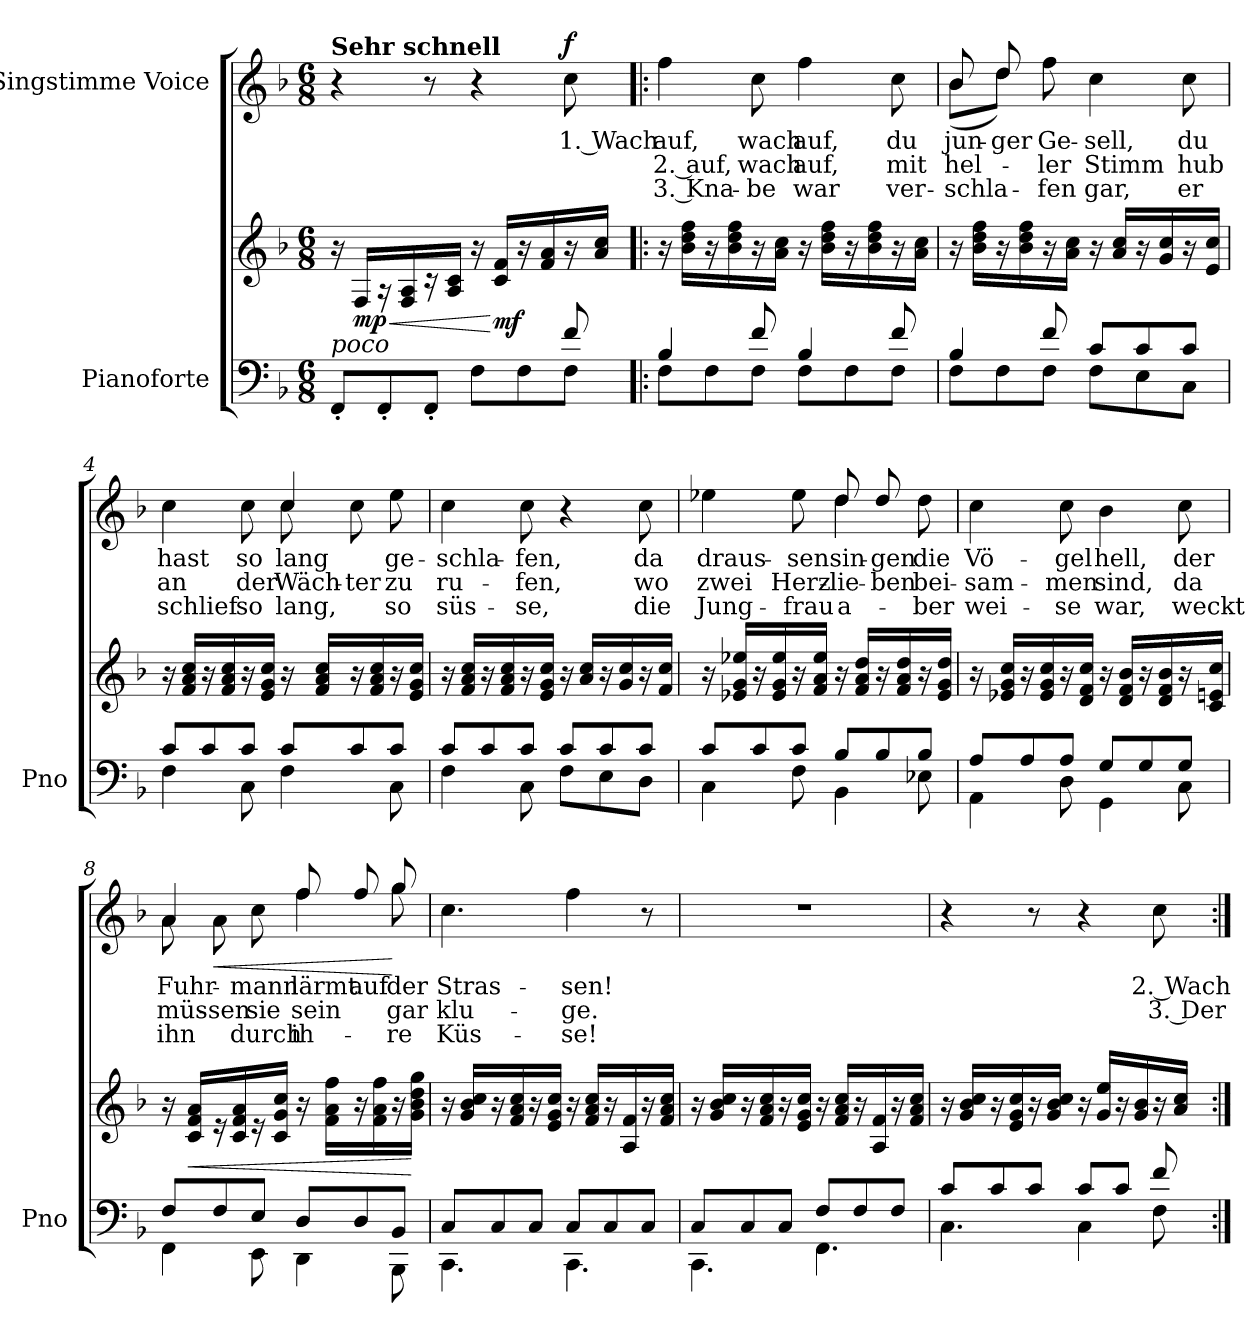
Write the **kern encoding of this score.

**kern	**kern	**dynam	**kern	**text	**text	**text	**dynam
*part2	*part2	*part2	*part1	*part1	*part1	*part1	*part1
*staff3	*staff2	*staff2/3	*staff1	*staff1	*staff1	*staff1	*staff1
*I"Pianoforte	*	*	*I"Singstimme Voice	*	*	*	*
*I'Pno	*	*	*	*	*	*	*
*clefF4	*clefG2	*	*clefG2	*	*	*	*
*k[b-]	*k[b-]	*	*k[b-]	*	*	*	*
*M6/8	*M6/8	*	*M6/8	*	*	*	*
=1	=1	=1	=1	=1	=1	=1	=1
*^	*	*	*	*	*	*	*
!	!	!	!	!LO:TX:a:B:t=Sehr schnell	!	!	!	!
!LO:TX:a:i:t=poco	!	!	!	!	!	!	!	!
4.rFyy	8FF'/L	16r	.	4r	.	.	.	.
!	!	!	!LO:HP:b	!	!	!	!	!
!	!	!	!LO:DY:n=1:b	!	!	!	!	!
.	.	16F/LL	< mp	.	.	.	.	.
.	8FF'/	16r	.	.	.	.	.	.
.	.	16F/ 16A/	.	.	.	.	.	.
.	8FF'/J	16r	.	8r	.	.	.	.
.	.	16A/ 16c/JJ	.	.	.	.	.	.
4ryy	8F\L	16r	.	4r	.	.	.	.
!	!	!	!LO:DY:n=2:b	!	!	!	!	!
.	.	16c/ 16f/LL	[ mf	.	.	.	.	.
.	8F\	16r	.	.	.	.	.	.
.	.	16f/ 16a/	.	.	.	.	.	.
!	!	!	!	!	!LO:LY:b	!	!	!LO:DY:a
8f/	8F\J	16r	.	8cc\	1. Wach	.	.	f
.	.	16a/ 16cc/JJ	.	.	.	.	.	.
=2!|:	=2!|:	=2!|:	=2!|:	=2!|:	=2!|:	=2!|:	=2!|:	=2!|:
!	!	!	!	!	!LO:LY:b	!LO:LY:b	!LO:LY:b	!
4B-/	8F\L	16r	.	4ff\	auf,	2. auf,	3. Kna-	.
.	.	16b-\ 16dd\ 16ff\LL	.	.	.	.	.	.
.	8F\	16r	.	.	.	.	.	.
.	.	16b-\ 16dd\ 16ff\	.	.	.	.	.	.
!	!	!	!	!	!LO:LY:b	!LO:LY:b	!LO:LY:b	!
8f/	8F\J	16r	.	8cc\	wach	wach	-be	.
.	.	16a\ 16cc\JJ	.	.	.	.	.	.
!	!	!	!	!	!LO:LY:b	!LO:LY:b	!LO:LY:b	!
4B-/	8F\L	16r	.	4ff\	auf,	auf,	war	.
.	.	16b-\ 16dd\ 16ff\LL	.	.	.	.	.	.
.	8F\	16r	.	.	.	.	.	.
.	.	16b-\ 16dd\ 16ff\	.	.	.	.	.	.
!	!	!	!	!	!LO:LY:b	!LO:LY:b	!LO:LY:b	!
8f/	8F\J	16r	.	8cc\	du	mit	ver-	.
.	.	16a\ 16cc\JJ	.	.	.	.	.	.
!!LO:LB:g=z
=3	=3	=3	=3	=3	=3	=3	=3	=3
!	!	!	!	!	!LO:LY:b	!LO:LY:b	!LO:LY:b	!
*	*	*	*	*^	*	*	*	*
4B-/	8F\L	16r	.	8b-/	(<8b-\L	jun-	hel-	-schla-	.
.	.	16b-\ 16dd\ 16ff\LL	.	.	.	.	.	.	.
!	!	!	!	!	!	!LO:LY:b	!	!	!
.	8F\	16r	.	8dd/	8dd\J)	-ger	.	.	.
.	.	16b-\ 16dd\ 16ff\	.	.	.	.	.	.	.
!	!	!	!	!	!	!LO:LY:b	!LO:LY:b	!LO:LY:b	!
8f/	8F\J	16r	.	8ff\	2ryy	Ge-	-ler	-fen	.
.	.	16a\ 16cc\JJ	.	.	.	.	.	.	.
!	!	!	!	!	!	!LO:LY:b	!LO:LY:b	!LO:LY:b	!
8c/L	8F\L	16r	.	4cc\	.	-sell,	Stimm	gar,	.
.	.	16a/ 16cc/LL	.	.	.	.	.	.	.
8c/	8E\	16r	.	.	.	.	.	.	.
.	.	16g/ 16cc/	.	.	.	.	.	.	.
!	!	!	!	!	!	!LO:LY:b	!LO:LY:b	!LO:LY:b	!
8c/J	8C\J	16r	.	8cc\	.	du	hub	er	.
.	.	16e/ 16cc/JJ	.	.	.	.	.	.	.
=4	=4	=4	=4	=4	=4	=4	=4	=4	=4
!	!	!	!	!	!	!LO:LY:b	!LO:LY:b	!LO:LY:b	!
8c/L	4F\	16r	.	4cc\	4.ryy	hast	an	schlief	.
.	.	16f/ 16a/ 16cc/LL	.	.	.	.	.	.	.
8c/	.	16r	.	.	.	.	.	.	.
.	.	16f/ 16a/ 16cc/	.	.	.	.	.	.	.
!	!	!	!	!	!	!LO:LY:b	!LO:LY:b	!LO:LY:b	!
8c/J	8C\	16r	.	8cc\	.	so	der	so	.
.	.	16e/ 16g/ 16cc/JJ	.	.	.	.	.	.	.
!	!	!	!	!	!	!LO:LY:b	!LO:LY:b	!LO:LY:b	!
8c/L	4F\	16r	.	8cc\	4cc/	lang	Wäch-	lang,	.
.	.	16f/ 16a/ 16cc/LL	.	.	.	.	.	.	.
!	!	!	!	!	!	!	!LO:LY:b	!	!
8c/	.	16r	.	8cc\	.	.	-ter	.	.
.	.	16f/ 16a/ 16cc/	.	.	.	.	.	.	.
!	!	!	!	!	!	!LO:LY:b	!LO:LY:b	!LO:LY:b	!
8c/J	8C\	16r	.	8ee\	8ryy	ge-	zu	so	.
.	.	16e/ 16g/ 16cc/JJ	.	.	.	.	.	.	.
*	*	*	*	*v	*v	*	*	*	*
=5	=5	=5	=5	=5	=5	=5	=5	=5
!	!	!	!	!	!LO:LY:b	!LO:LY:b	!LO:LY:b	!
8c/L	4F\	16r	.	4cc\	-schla-	ru-	süs-	.
.	.	16f/ 16a/ 16cc/LL	.	.	.	.	.	.
8c/	.	16r	.	.	.	.	.	.
.	.	16f/ 16a/ 16cc/	.	.	.	.	.	.
!	!	!	!	!	!LO:LY:b	!LO:LY:b	!LO:LY:b	!
8c/J	8C\	16r	.	8cc\	-fen,	-fen,	-se,	.
.	.	16e/ 16g/ 16cc/JJ	.	.	.	.	.	.
8c/L	8F\L	16r	.	4r	.	.	.	.
.	.	16a/ 16cc/LL	.	.	.	.	.	.
8c/	8E\	16r	.	.	.	.	.	.
.	.	16g/ 16cc/	.	.	.	.	.	.
!	!	!	!	!	!LO:LY:b	!LO:LY:b	!LO:LY:b	!
8c/J	8D\J	16r	.	8cc\	da	wo	die	.
.	.	16f/ 16cc/JJ	.	.	.	.	.	.
!!LO:LB:g=z
=6	=6	=6	=6	=6	=6	=6	=6	=6
!	!	!	!	!	!LO:LY:b	!LO:LY:b	!LO:LY:b	!
*	*	*	*	*^	*	*	*	*
8c/L	4C\	16r	.	4ee-X\	4.ryy	draus-	zwei	Jung-	.
.	.	16e-X/ 16g/ 16ee-X/LL	.	.	.	.	.	.	.
8c/	.	16r	.	.	.	.	.	.	.
.	.	16e-/ 16g/ 16ee-/	.	.	.	.	.	.	.
!	!	!	!	!	!	!LO:LY:b	!LO:LY:b	!LO:LY:b	!
8c/J	8F\	16r	.	8ee-\	.	-sen	Herz-	-frau	.
.	.	16f/ 16a/ 16ee-/JJ	.	.	.	.	.	.	.
!	!	!	!	!	!	!LO:LY:b	!LO:LY:b	!LO:LY:b	!
8B-/L	4BB-\	16r	.	8dd/	4dd\	sin-	-lie-	a-	.
.	.	16f/ 16a/ 16dd/LL	.	.	.	.	.	.	.
!	!	!	!	!	!	!LO:LY:b	!LO:LY:b	!	!
8B-/	.	16r	.	8dd/	.	-gen	-ben	.	.
.	.	16f/ 16a/ 16dd/	.	.	.	.	.	.	.
!	!	!	!	!	!	!LO:LY:b	!LO:LY:b	!LO:LY:b	!
8B-/J	8E-X\	16r	.	8dd\	8ryy	die	bei-	-ber	.
.	.	16e-/ 16g/ 16dd/JJ	.	.	.	.	.	.	.
*	*	*	*	*v	*v	*	*	*	*
=7	=7	=7	=7	=7	=7	=7	=7	=7
!	!	!	!	!	!LO:LY:b	!LO:LY:b	!LO:LY:b	!
8A/L	4AA\	16r	.	4cc\	Vö-	-sam-	wei-	.
.	.	16e-X/ 16g/ 16cc/LL	.	.	.	.	.	.
8A/	.	16r	.	.	.	.	.	.
.	.	16e-/ 16g/ 16cc/	.	.	.	.	.	.
!	!	!	!	!	!LO:LY:b	!LO:LY:b	!LO:LY:b	!
8A/J	8D\	16r	.	8cc\	-gel	-men	-se	.
.	.	16d/ 16f/ 16cc/JJ	.	.	.	.	.	.
!	!	!	!	!	!LO:LY:b	!LO:LY:b	!LO:LY:b	!
8G/L	4GG\	16r	.	4b-\	hell,	sind,	war,	.
.	.	16d/ 16f/ 16b-/LL	.	.	.	.	.	.
8G/	.	16r	.	.	.	.	.	.
.	.	16d/ 16f/ 16b-/	.	.	.	.	.	.
!	!	!	!	!	!LO:LY:b	!LO:LY:b	!LO:LY:b	!
8G/J	8C\	16r	.	8cc\	der	da	weckt	.
.	.	16c/ 16en/ 16cc/JJ	.	.	.	.	.	.
=8	=8	=8	=8	=8	=8	=8	=8	=8
!	!	!	!	!	!LO:LY:b	!LO:LY:b	!LO:LY:b	!
*	*	*	*	*^	*	*	*	*
8F/L	4FF\	16r	.	8a\	4a/	Fuhr-	müs-	ihn	.
!	!	!	!LO:HP:b	!	!	!	!	!	!
.	.	16c/ 16f/ 16a/LL	<	.	.	.	.	.	.
!	!	!	!	!	!	!	!LO:LY:b	!	!LO:HP:b
8F/	.	16r	.	8a\	.	.	-sen	.	<
.	.	16c/ 16f/ 16a/	.	.	.	.	.	.	.
!	!	!	!	!	!	!LO:LY:b	!LO:LY:b	!LO:LY:b	!
8E/J	8EE\	16r	.	8cc\	8ryy	-mann	sie	durch	.
.	.	16c/ 16g/ 16cc/JJ	.	.	.	.	.	.	.
!	!	!	!	!	!	!LO:LY:b	!LO:LY:b	!LO:LY:b	!
8D/L	4DD\	16r	.	8ff/	4ff\	lärmt	sein	ih-	.
.	.	16f\ 16a\ 16ff\LL	.	.	.	.	.	.	.
!	!	!	!	!	!	!LO:LY:b	!	!	!
8D/	.	16r	.	8ff/	.	auf	.	.	.
.	.	16f\ 16a\ 16ff\	.	.	.	.	.	.	.
!	!	!	!	!	!	!LO:LY:b	!LO:LY:b	!LO:LY:b	!
8BB-/J	8BBB-\	16r	.	8gg/	8gg\	der	gar	-re	[
.	.	16g\ 16b-\ 16dd\ 16gg\JJ	[	.	.	.	.	.	.
*	*	*	*	*v	*v	*	*	*	*
!!LO:PB:g=z
=9	=9	=9	=9	=9	=9	=9	=9	=9
!	!	!	!	!	!LO:LY:b	!LO:LY:b	!LO:LY:b	!
8C/L	4.CC\	16r	.	4.cc\	Stras-	klu-	Küs-	.
.	.	16g/ 16b-/ 16cc/LL	.	.	.	.	.	.
8C/	.	16r	.	.	.	.	.	.
.	.	16f/ 16a/ 16cc/	.	.	.	.	.	.
8C/J	.	16r	.	.	.	.	.	.
.	.	16e/ 16g/ 16cc/JJ	.	.	.	.	.	.
!	!	!	!	!	!LO:LY:b	!LO:LY:b	!LO:LY:b	!
8C/L	4.CC\	16r	.	4ff\	-sen!	-ge.	-se!	.
.	.	16f/ 16a/ 16cc/LL	.	.	.	.	.	.
8C/	.	16r	.	.	.	.	.	.
.	.	16A/ 16f/	.	.	.	.	.	.
8C/J	.	16r	.	8r	.	.	.	.
.	.	16f/ 16a/ 16cc/JJ	.	.	.	.	.	.
=10	=10	=10	=10	=10	=10	=10	=10	=10
8C/L	4.CC\	16r	.	2.r	.	.	.	.
.	.	16g/ 16b-/ 16cc/LL	.	.	.	.	.	.
8C/	.	16r	.	.	.	.	.	.
.	.	16f/ 16a/ 16cc/	.	.	.	.	.	.
8C/J	.	16r	.	.	.	.	.	.
.	.	16e/ 16g/ 16cc/JJ	.	.	.	.	.	.
8F/L	4.FF\	16r	.	.	.	.	.	.
.	.	16f/ 16a/ 16cc/LL	.	.	.	.	.	.
8F/	.	16r	.	.	.	.	.	.
.	.	16A/ 16f/	.	.	.	.	.	.
8F/J	.	16r	.	.	.	.	.	.
.	.	16f/ 16a/ 16cc/JJ	.	.	.	.	.	.
=11	=11	=11	=11	=11	=11	=11	=11	=11
*	*^	*	*	*	*	*	*	*
8c/L	4.C\	8ryy	16r	.	4r	.	.	.	.
.	.	.	16g/ 16b-/ 16cc/LL	.	.	.	.	.	.
*	*v	*v	*	*	*	*	*	*	*
8c/	.	16r	.	.	.	.	.	.
.	.	16e/ 16g/ 16cc/	.	.	.	.	.	.
8c/J	.	16r	.	8r	.	.	.	.
.	.	16g/ 16b-/ 16cc/JJ	.	.	.	.	.	.
8c/L	4C\	16r	.	4r	.	.	.	.
.	.	16g/ 16ee/LL	.	.	.	.	.	.
8c/J	.	16r	.	.	.	.	.	.
.	.	16g/ 16b-/	.	.	.	.	.	.
*	*^	*	*	*	*	*	*	*
!	!	!	!	!	!	!LO:LY:b	!LO:LY:b	!	!
8f/	8F\	[16..fyy	16r	.	8cc\	2. Wach	3. Der	.	.
.	.	.	16a/ 16cc/JJ	.	.	.	.	.	.
.	.	64fyy]	.	.	.	.	.	.	.
*v	*v	*v	*	*	*	*	*	*	*
=:|!	=:|!	=:|!	=:|!	=:|!	=:|!	=:|!	=:|!
*-	*-	*-	*-	*-	*-	*-	*-
